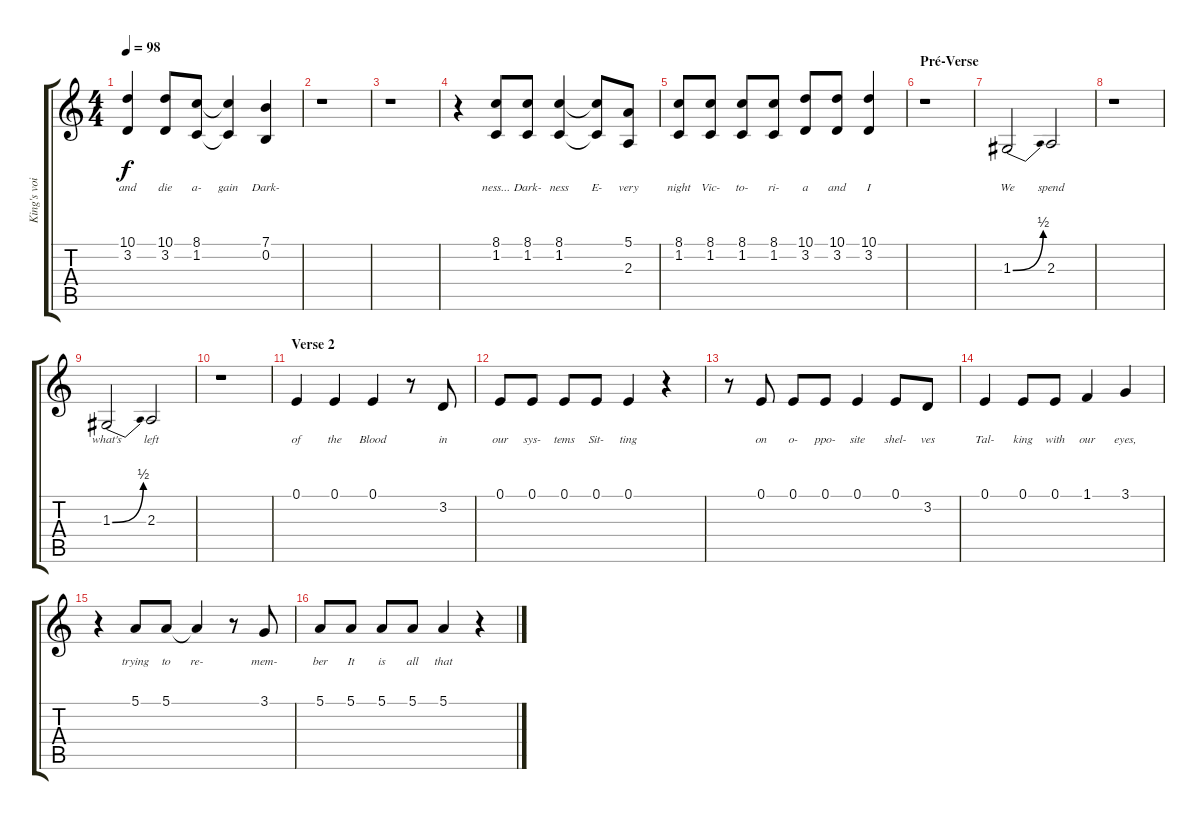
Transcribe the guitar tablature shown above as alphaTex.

\track ("King's voice" "King's voi") {instrument lead6voice}
\staff {score tabs}
\tuning (E4 B3 G3 D3 A2 E2) {hide}
\ts (4 4)
\tempo 98
\clef g2
\ks c
(10.1 3.2).4{lyrics (0 "and") lyrics (1 "") lyrics (2 "") lyrics (3 "") lyrics (4 "") dy f} (10.1 3.2).8{lyrics (0 "die") lyrics (1 "") lyrics (2 "") lyrics (3 "") lyrics (4 "")} (8.1 1.2).8{lyrics (0 "a-") lyrics (1 "") lyrics (2 "") lyrics (3 "") lyrics (4 "")} (8.1{t} 1.2{t}).4{lyrics (0 "gain") lyrics (1 "") lyrics (2 "") lyrics (3 "") lyrics (4 "")} (7.1 0.2).4{lyrics (0 "Dark-") lyrics (1 "") lyrics (2 "") lyrics (3 "") lyrics (4 "")} |
r.1 |
r.1 |
r.4 (8.1 1.2).8{lyrics (0 "ness...") lyrics (1 "") lyrics (2 "") lyrics (3 "") lyrics (4 "")} (8.1 1.2).8{lyrics (0 "Dark-") lyrics (1 "") lyrics (2 "") lyrics (3 "") lyrics (4 "")} (8.1 1.2).4{lyrics (0 "ness") lyrics (1 "") lyrics (2 "") lyrics (3 "") lyrics (4 "")} (8.1{t} 1.2{t}).8{lyrics (0 "E-") lyrics (1 "") lyrics (2 "") lyrics (3 "") lyrics (4 "")} (5.1 2.3).8{lyrics (0 "very") lyrics (1 "") lyrics (2 "") lyrics (3 "") lyrics (4 "")} |
(8.1 1.2).8{lyrics (0 "night") lyrics (1 "") lyrics (2 "") lyrics (3 "") lyrics (4 "")} (8.1 1.2).8{lyrics (0 "Vic-") lyrics (1 "") lyrics (2 "") lyrics (3 "") lyrics (4 "")} (8.1 1.2).8{lyrics (0 "to-") lyrics (1 "") lyrics (2 "") lyrics (3 "") lyrics (4 "")} (8.1 1.2).8{lyrics (0 "ri-") lyrics (1 "") lyrics (2 "") lyrics (3 "") lyrics (4 "")} (10.1 3.2).8{lyrics (0 "a") lyrics (1 "") lyrics (2 "") lyrics (3 "") lyrics (4 "")} (10.1 3.2).8{lyrics (0 "and") lyrics (1 "") lyrics (2 "") lyrics (3 "") lyrics (4 "")} (10.1 3.2).4{lyrics (0 "I") lyrics (1 "") lyrics (2 "") lyrics (3 "") lyrics (4 "")} |
\section ("" "Pré-Verse")
r.1 |
1.3{be (bend 0 0 60 2)}.2{lyrics (0 "We") lyrics (1 "") lyrics (2 "") lyrics (3 "") lyrics (4 "")} 2.3.2{lyrics (0 "spend") lyrics (1 "") lyrics (2 "") lyrics (3 "") lyrics (4 "")} |
r.1 |
1.3{be (bend 0 0 60 2)}.2{lyrics (0 "what's") lyrics (1 "") lyrics (2 "") lyrics (3 "") lyrics (4 "")} 2.3.2{lyrics (0 "left") lyrics (1 "") lyrics (2 "") lyrics (3 "") lyrics (4 "")} |
r.1 |
\section ("" "Verse 2")
0.1.4{lyrics (0 "of") lyrics (1 "") lyrics (2 "") lyrics (3 "") lyrics (4 "")} 0.1.4{lyrics (0 "the") lyrics (1 "") lyrics (2 "") lyrics (3 "") lyrics (4 "")} 0.1.4{lyrics (0 "Blood") lyrics (1 "") lyrics (2 "") lyrics (3 "") lyrics (4 "")} r.8 3.2.8{lyrics (0 "in") lyrics (1 "") lyrics (2 "") lyrics (3 "") lyrics (4 "")} |
0.1.8{lyrics (0 "our") lyrics (1 "") lyrics (2 "") lyrics (3 "") lyrics (4 "")} 0.1.8{lyrics (0 "sys-") lyrics (1 "") lyrics (2 "") lyrics (3 "") lyrics (4 "")} 0.1.8{lyrics (0 "tems") lyrics (1 "") lyrics (2 "") lyrics (3 "") lyrics (4 "")} 0.1.8{lyrics (0 "Sit-") lyrics (1 "") lyrics (2 "") lyrics (3 "") lyrics (4 "")} 0.1.4{lyrics (0 "ting") lyrics (1 "") lyrics (2 "") lyrics (3 "") lyrics (4 "")} r.4 |
r.8 0.1.8{lyrics (0 "on") lyrics (1 "") lyrics (2 "") lyrics (3 "") lyrics (4 "")} 0.1.8{lyrics (0 "o-") lyrics (1 "") lyrics (2 "") lyrics (3 "") lyrics (4 "")} 0.1.8{lyrics (0 "ppo-") lyrics (1 "") lyrics (2 "") lyrics (3 "") lyrics (4 "")} 0.1.4{lyrics (0 "site") lyrics (1 "") lyrics (2 "") lyrics (3 "") lyrics (4 "")} 0.1.8{lyrics (0 "shel-") lyrics (1 "") lyrics (2 "") lyrics (3 "") lyrics (4 "")} 3.2.8{lyrics (0 "ves") lyrics (1 "") lyrics (2 "") lyrics (3 "") lyrics (4 "")} |
0.1.4{lyrics (0 "Tal-") lyrics (1 "") lyrics (2 "") lyrics (3 "") lyrics (4 "")} 0.1.8{lyrics (0 "king") lyrics (1 "") lyrics (2 "") lyrics (3 "") lyrics (4 "")} 0.1.8{lyrics (0 "with") lyrics (1 "") lyrics (2 "") lyrics (3 "") lyrics (4 "")} 1.1.4{lyrics (0 "our") lyrics (1 "") lyrics (2 "") lyrics (3 "") lyrics (4 "")} 3.1.4{lyrics (0 "eyes,") lyrics (1 "") lyrics (2 "") lyrics (3 "") lyrics (4 "")} |
r.4 5.1.8{lyrics (0 "trying") lyrics (1 "") lyrics (2 "") lyrics (3 "") lyrics (4 "")} 5.1.8{lyrics (0 "to") lyrics (1 "") lyrics (2 "") lyrics (3 "") lyrics (4 "")} 5.1{t}.4{lyrics (0 "re-") lyrics (1 "") lyrics (2 "") lyrics (3 "") lyrics (4 "")} r.8 3.1.8{lyrics (0 "mem-") lyrics (1 "") lyrics (2 "") lyrics (3 "") lyrics (4 "")} |
5.1.8{lyrics (0 "ber") lyrics (1 "") lyrics (2 "") lyrics (3 "") lyrics (4 "")} 5.1.8{lyrics (0 "It") lyrics (1 "") lyrics (2 "") lyrics (3 "") lyrics (4 "")} 5.1.8{lyrics (0 "is") lyrics (1 "") lyrics (2 "") lyrics (3 "") lyrics (4 "")} 5.1.8{lyrics (0 "all") lyrics (1 "") lyrics (2 "") lyrics (3 "") lyrics (4 "")} 5.1.4{lyrics (0 "that") lyrics (1 "") lyrics (2 "") lyrics (3 "") lyrics (4 "")} r.4
